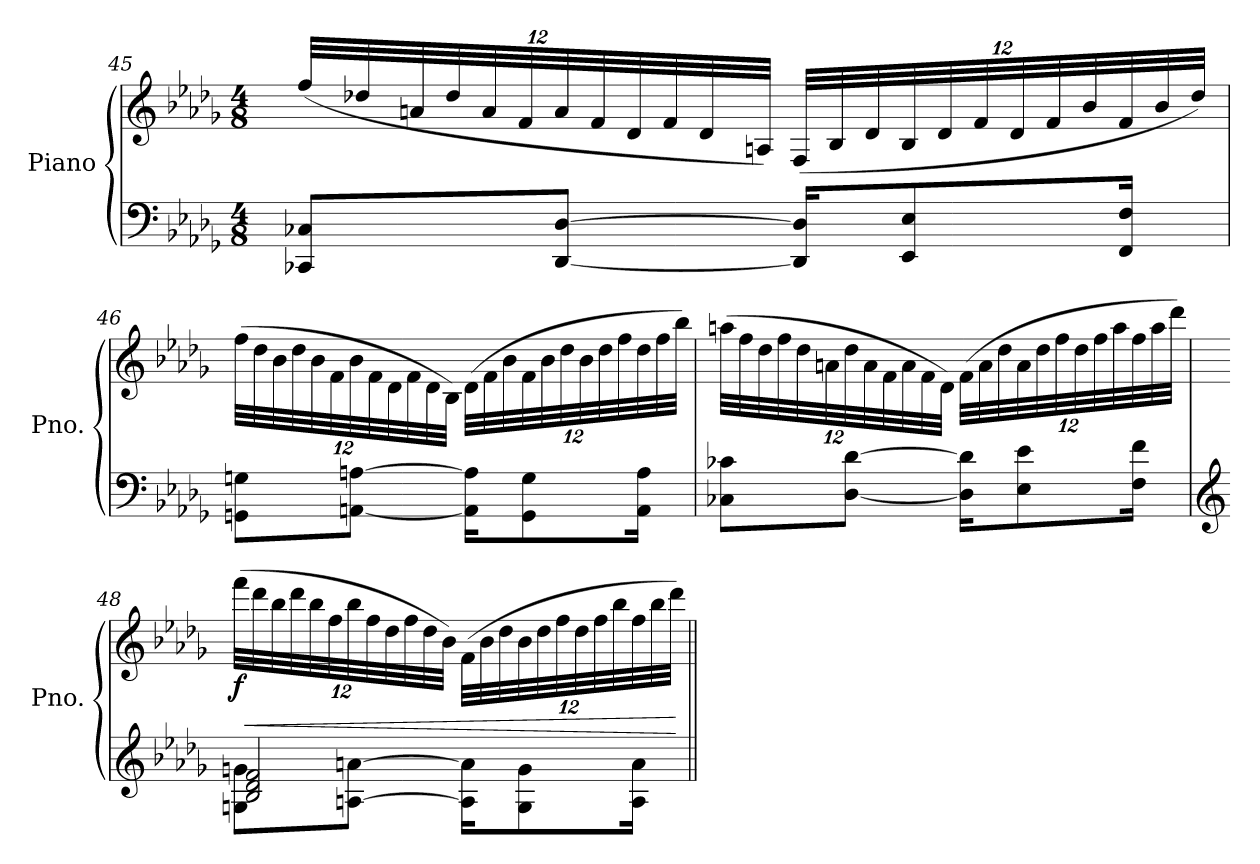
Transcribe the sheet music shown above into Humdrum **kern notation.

**kern	**kern	**dynam
*part1	*part1	*part1
*staff2	*staff1	*staff1/2
*I"Piano	*	*
*I'Pno.	*	*
*clefF4	*clefG2	*
*k[b-e-a-d-g-]	*k[b-e-a-d-g-]	*
*M4/8	*M4/8	*
*	*Xbrackettup	*
=45	=45	=45
8CC-X/ 8C-X/L	(48ff/LLL	.
.	48dd-X/	.
.	48an/	.
.	48dd-/	.
.	48a/	.
.	48f/	.
[8DD-/ [8D-/J	48a/	.
.	48f/	.
.	48d-/	.
.	48f/	.
.	48d-/	.
.	48An/JJJ)	.
16DD-/] 16D-/]KL	(48F/LLL	.
.	48B-/	.
.	48d-/	.
8EE-/ 8E-/	48B-/	.
.	48d-/	.
.	48f/	.
.	48d-/	.
.	48f/	.
.	48b-/	.
16FF/ 16F/Jk	48f/	.
.	48b-/	.
.	48dd-/JJJ)	.
!!LO:LB:g=z
=46	=46	=46
8GGn\ 8Gn\L	(48ff\LLL	.
.	48dd-\	.
.	48b-\	.
.	48dd-\	.
.	48b-\	.
.	48f\	.
[8AAn\ [8An\J	48b-\	.
.	48f\	.
.	48d-\	.
.	48f\	.
.	48d-\	.
.	48B-\JJJ)	.
16AA\] 16A\]KL	(48d-\LLL	.
.	48f\	.
.	48b-\	.
8GG\ 8G\	48f\	.
.	48b-\	.
.	48dd-\	.
.	48b-\	.
.	48dd-\	.
.	48ff\	.
16AA\ 16A\Jk	48dd-\	.
.	48ff\	.
.	48bb-\JJJ)	.
=47	=47	=47
8C-X\ 8c-X\L	(48aan\LLL	.
.	48ff\	.
.	48dd-\	.
.	48ff\	.
.	48dd-\	.
.	48an\	.
[8D-\ [8d-\J	48dd-\	.
.	48a\	.
.	48f\	.
.	48a\	.
.	48f\	.
.	48d-\JJJ)	.
16D-\] 16d-\]KL	(48f\LLL	.
.	48a\	.
.	48dd-\	.
8E-\ 8e-\	48a\	.
.	48dd-\	.
.	48ff\	.
.	48dd-\	.
.	48ff\	.
.	48aa\	.
16F\ 16f\Jk	48ff\	.
.	48aa\	.
.	48ddd-\JJJ)	.
!!LO:PB:g=z
=48	=48	=48
*clefG2	*	*
*^	*	*
!	!	!	!LO:DY:b
8Gn\ 8gn\L	2B-/ 2d-/ 2f/	(48fff\LLL	f
!	!	!	!LO:HP:b
.	.	48ddd-\	<
.	.	48bb-\	.
.	.	48ddd-\	.
.	.	48bb-\	.
.	.	48ff\	.
[8An\ [8an\J	.	48bb-\	.
.	.	48ff\	.
.	.	48dd-\	.
.	.	48ff\	.
.	.	48dd-\	.
.	.	48b-\JJJ)	.
16A\] 16a\]KL	.	(48f\LLL	.
.	.	48b-\	.
.	.	48dd-\	.
8G\ 8g\	.	48b-\	.
.	.	48dd-\	.
.	.	48ff\	.
.	.	48dd-\	.
.	.	48ff\	.
.	.	48bb-\	.
16A\ 16a\Jk	.	48ff\	.
.	.	48bb-\	.
.	.	48ddd-\JJJ)	.
*v	*v	*	*
.	.	[
=||	=||	=||
*-	*-	*-
